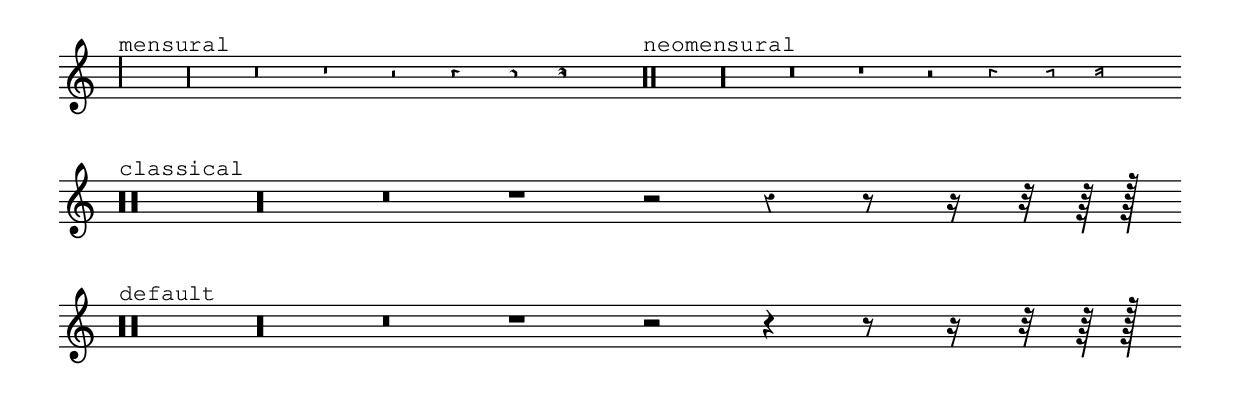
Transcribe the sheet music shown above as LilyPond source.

%% Do not edit this file; it is automatically
%% generated from LSR http://lsr.dsi.unimi.it
%% This file is in the public domain.
\version "2.13.31"

\header {
  lsrtags = "rhythms, ancient-notation, tweaks-and-overrides"

%% Translation of GIT committish: 0b55335aeca1de539bf1125b717e0c21bb6fa31b
  doctitlees = "Estilos de silencios"
  texidoces = "
Los silencios se pueden imprimir en distintos estilos.
"

%% Translation of GIT committish: 0a868be38a775ecb1ef935b079000cebbc64de40

  doctitlede = "Pausenstile"
  texidocde = "
Pausen können in verschiedenen Stilen dargestellt werden.
"



%% Translation of GIT committish: 4da4307e396243a5a3bc33a0c2753acac92cb685
  texidocfr = "
Les silences peuvent être gravés selon différents styles.

"
  doctitlefr = "Styles de silences"

  texidoc = "
Rests may be used in various styles.




"
  doctitle = "Rest styles"
} % begin verbatim

\layout {
  indent = 0
  \context {
    \Staff
    \remove "Time_signature_engraver"
  }
}

\new Staff \relative c {
  \cadenzaOn
  \override Staff.Rest #'style = #'mensural
  r\maxima^\markup \typewriter { mensural }
  r\longa r\breve r1 r2 r4 r8 r16 s32 s64 s128 s128
  \bar ""

  \override Staff.Rest #'style = #'neomensural
  r\maxima^\markup \typewriter { neomensural }
  r\longa r\breve r1 r2 r4 r8 r16 s32 s64 s128 s128
  \bar ""

  \override Staff.Rest #'style = #'classical
  r\maxima^\markup \typewriter { classical }
  r\longa r\breve r1 r2 r4 r8 r16 r32 r64 r128 s128
  \bar ""

  \override Staff.Rest  #'style = #'default
  r\maxima^\markup \typewriter { default }
  r\longa r\breve r1 r2 r4 r8 r16 r32 r64 r128 s128
}

